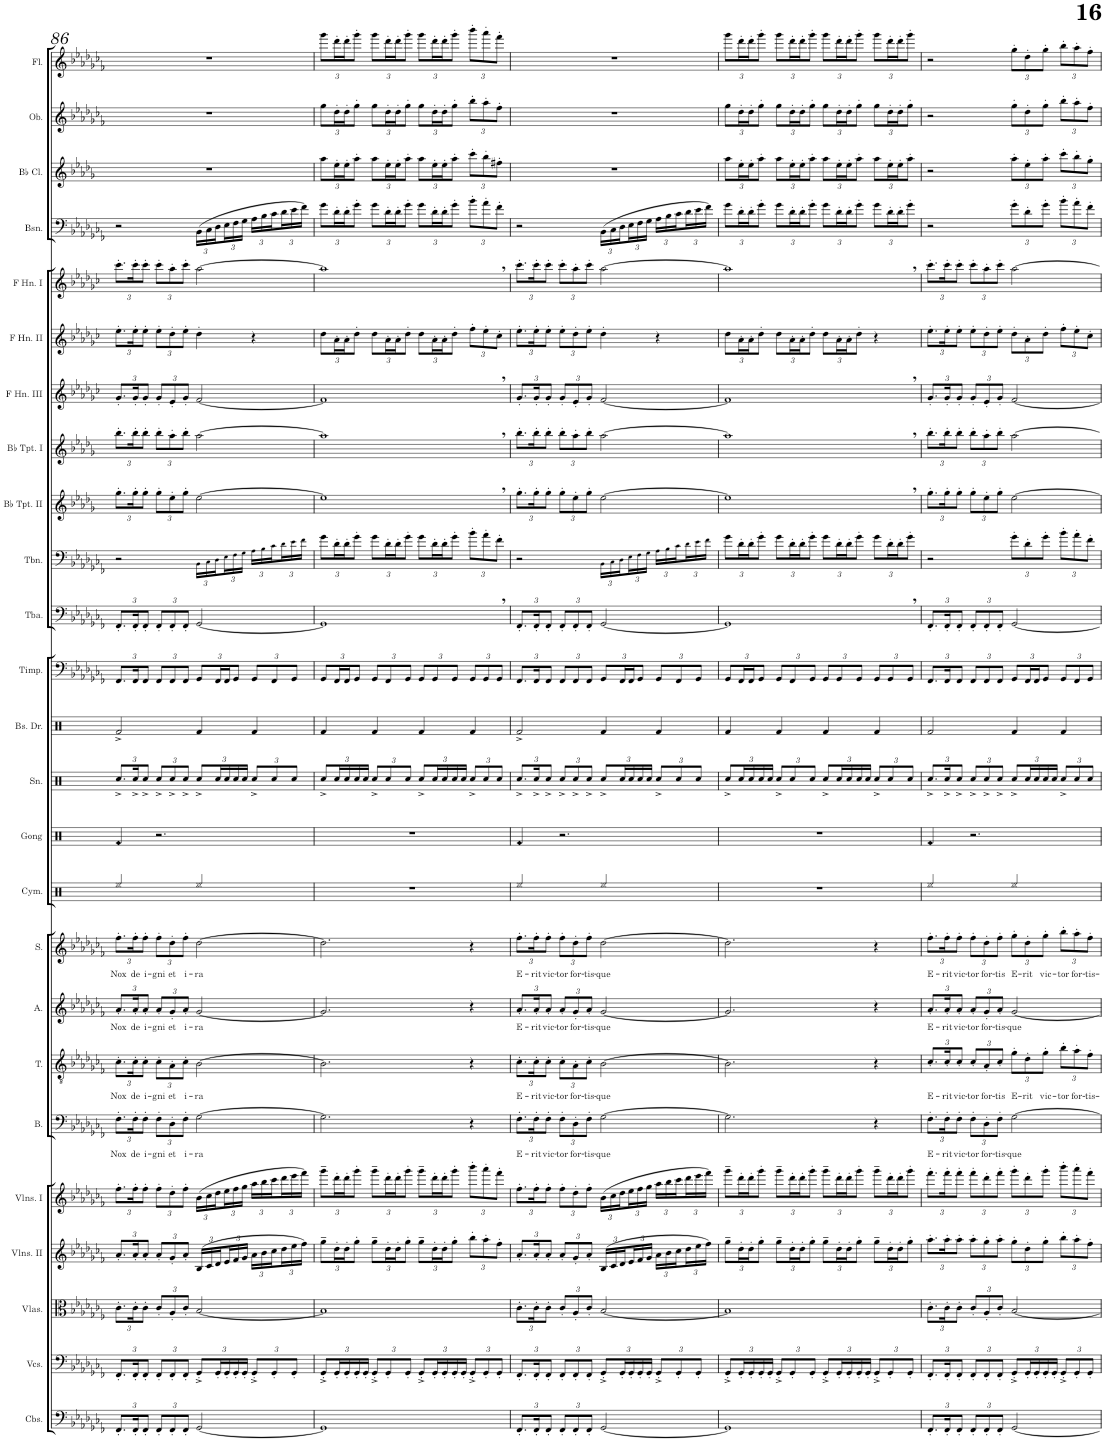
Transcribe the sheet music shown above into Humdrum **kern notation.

**kern	**kern	**kern	**kern	**kern	**kern	**text	**kern	**text	**kern	**text	**kern	**text	**kern	**kern	**kern	**kern	**kern	**kern	**kern	**kern	**kern	**kern	**kern	**kern	**kern	**kern	**kern	**kern
*part25	*part24	*part23	*part22	*part21	*part20	*part20	*part19	*part19	*part18	*part18	*part17	*part17	*part16	*part15	*part14	*part13	*part12	*part11	*part10	*part9	*part8	*part7	*part6	*part5	*part4	*part3	*part2	*part1
*staff25	*staff24	*staff23	*staff22	*staff21	*staff20	*staff20	*staff19	*staff19	*staff18	*staff18	*staff17	*staff17	*staff16	*staff15	*staff14	*staff13	*staff12	*staff11	*staff10	*staff9	*staff8	*staff7	*staff6	*staff5	*staff4	*staff3	*staff2	*staff1
*I"Contrabasses	*I"Violoncellos	*I"Violas	*I"Violins II	*I"Violins I	*I"Bass	*	*I"Tenor	*	*I"Alto	*	*I"Soprano	*	*I"Cymbals	*I"Gong	*I"Snare Drum	*I"Bass Drum	*I"Timpani	*I"Tuba	*I"Trombone	*I"Bb Trumpet II	*I"Bb Trumpet I	*I"F Horn III	*I"F Horn II	*I"F Horn I	*I"Bassoon	*I"Bb Clarinet	*I"Oboe	*I"Flute
*I'Cbs.	*I'Vcs.	*I'Vlas.	*I'Vlns. II	*I'Vlns. I	*I'B.	*	*I'T.	*	*I'A.	*	*I'S.	*	*I'Cym.	*I'Gong	*I'Sn.	*I'Bs. Dr.	*I'Timp.	*I'Tba.	*I'Tbn.	*I'Bb Tpt. II	*I'Bb Tpt. I	*I'F Hn. III	*I'F Hn. II	*I'F Hn. I	*I'Bsn.	*I'Bb Cl.	*I'Ob.	*I'Fl.
!!LO:PB:g=z
*clefF4	*clefF4	*clefC3	*clefG2	*clefG2	*clefF4	*	*clefGv2	*	*clefG2	*	*clefG2	*	*clefX	*clefX	*clefX	*clefX	*clefF4	*clefF4	*clefF4	*clefG2	*clefG2	*clefG2	*clefG2	*clefG2	*clefF4	*clefG2	*clefG2	*clefG2
*Trd7c12	*	*	*	*	*	*	*	*	*	*	*	*	*	*	*	*	*	*Trd7c12	*	*Trd1c2	*Trd1c2	*Trd4c7	*Trd4c7	*Trd4c7	*	*Trd1c2	*	*
*k[b-e-a-d-g-c-f-]	*k[b-e-a-d-g-c-f-]	*k[b-e-a-d-g-c-f-]	*k[b-e-a-d-g-c-f-]	*k[b-e-a-d-g-c-f-]	*k[b-e-a-d-g-c-f-]	*	*k[b-e-a-d-g-c-f-]	*	*k[b-e-a-d-g-c-f-]	*	*k[b-e-a-d-g-c-f-]	*	*k[]	*k[]	*k[]	*k[]	*k[b-e-a-d-g-c-f-]	*k[b-e-a-d-g-c-f-]	*k[b-e-a-d-g-c-f-]	*k[b-e-a-d-g-]	*k[b-e-a-d-g-]	*k[b-e-a-d-g-c-]	*k[b-e-a-d-g-c-]	*k[b-e-a-d-g-c-]	*k[b-e-a-d-g-c-f-]	*k[b-e-a-d-g-]	*k[b-e-a-d-g-c-f-]	*k[b-e-a-d-g-c-f-]
*M4/4	*M4/4	*M4/4	*M4/4	*M4/4	*M4/4	*	*M4/4	*	*M4/4	*	*M4/4	*	*M4/4	*M4/4	*M4/4	*M4/4	*M4/4	*M4/4	*M4/4	*M4/4	*M4/4	*M4/4	*M4/4	*M4/4	*M4/4	*M4/4	*M4/4	*M4/4
*Xbrackettup	*Xbrackettup	*Xbrackettup	*Xbrackettup	*Xbrackettup	*Xbrackettup	*	*	*	*	*	*	*	*	*	*	*	*	*	*	*	*	*	*	*	*	*	*	*
=86	=86	=86	=86	=86	=86	=86	=86	=86	=86	=86	=86	=86	=86	=86	=86	=86	=86	=86	=86	=86	=86	=86	=86	=86	=86	=86	=86	=86
!	!	!	!	!	!	!LO:LY:b	!	!	!	!	!	!	!	!	!	!	!	!	!	!	!	!	!	!	!	!	!	!
*	*	*	*	*	*	*	*Xbrackettup	*	*	*	*	*	*	*	*	*	*	*	*	*	*	*	*	*	*	*	*	*
!	!	!	!	!	!	!	!	!LO:LY:b	!	!	!	!	!	!	!	!	!	!	!	!	!	!	!	!	!	!	!	!
*	*	*	*	*	*	*	*	*	*Xbrackettup	*	*	*	*	*	*	*	*	*	*	*	*	*	*	*	*	*	*	*
!	!	!	!	!	!	!	!	!	!	!LO:LY:b	!	!	!	!	!	!	!	!	!	!	!	!	!	!	!	!	!	!
*	*	*	*	*	*	*	*	*	*	*	*Xbrackettup	*	*	*	*	*	*	*	*	*	*	*	*	*	*	*	*	*
!	!	!	!	!	!	!	!	!	!	!	!	!LO:LY:b	!	!LO:N:head=diamond	!	!	!	!	!	!	!	!	!	!	!	!	!	!
*	*	*	*	*	*	*	*	*	*	*	*	*	*	*	*Xbrackettup	*	*Xbrackettup	*Xbrackettup	*	*Xbrackettup	*Xbrackettup	*Xbrackettup	*Xbrackettup	*Xbrackettup	*	*	*	*
12.FF-'/L	12.FF-'/L	12.c-'\L	12.a-'/L	12.ff-'\L	12.F-'\L	Nox	12.c-'\L	Nox	12.a-'/L	Nox	12.ff-'\L	Nox	2Ree/	4Rf/	12.Rcc^/L	2Rf^/	12.FF-/L	12.FF-'/L	2r	12.gg-'\L	12.bb-'\L	12.g-'/L	12.ee-'\L	12.ccc-'\L	2r	1r	1r	1r
!	!	!	!	!	!	!LO:LY:b	!	!LO:LY:b	!	!LO:LY:b	!	!LO:LY:b	!	!	!	!	!	!	!	!	!	!	!	!	!	!	!	!
24FF-'/K	24FF-'/K	24c-'\K	24a-'/K	24ff-'\K	24F-'\K	de	24c-'\K	de	24a-'/K	de	24ff-'\K	de	.	.	24Rcc^/K	.	24FF-/K	24FF-'/K	.	24gg-'\K	24bb-'\K	24g-'/K	24ee-'\K	24ccc-'\K	.	.	.	.
!	!	!	!	!	!	!LO:LY:b	!	!LO:LY:b	!	!LO:LY:b	!	!LO:LY:b	!	!	!	!	!	!	!	!	!	!	!	!	!	!	!	!
12FF-'/J	12FF-'/J	12c-'\J	12a-'/J	12ff-'\J	12F-'\J	i-	12c-'\J	i-	12a-'/J	i-	12ff-'\J	i-	.	.	12Rcc^/J	.	12FF-/J	12FF-'/J	.	12gg-'\J	12bb-'\J	12g-'/J	12ee-'\J	12ccc-'\J	.	.	.	.
!	!	!	!	!	!	!LO:LY:b	!	!LO:LY:b	!	!LO:LY:b	!	!LO:LY:b	!	!	!	!	!	!	!	!	!	!	!	!	!	!	!	!
12FF-'/L	12FF-'/L	12c-'/L	12a-'/L	12ff-'\L	12F-'\L	-gni	12c-'\L	-gni	12a-'/L	-gni	12ff-'\L	-gni	.	2.r	12Rcc^/L	.	12FF-/L	12FF-'/L	.	12gg-'\L	12bb-'\L	12g-'/L	12ee-'\L	12ccc-'\L	.	.	.	.
!	!	!	!	!	!	!LO:LY:b	!	!LO:LY:b	!	!LO:LY:b	!	!LO:LY:b	!	!	!	!	!	!	!	!	!	!	!	!	!	!	!	!
12FF-'/	12FF-'/	12A-'/	12g-'/	12dd-'\	12D-'\	et	12A-'\	et	12g-'/	et	12dd-'\	et	.	.	12Rcc^/	.	12FF-/	12FF-'/	.	12ee-'\	12aa-'\	12e-'/	12dd-'\	12aa-'\	.	.	.	.
!	!	!	!	!	!	!LO:LY:b	!	!LO:LY:b	!	!LO:LY:b	!	!LO:LY:b	!	!	!	!	!	!	!	!	!	!	!	!	!	!	!	!
12FF-'/J	12FF-'/J	12c-'/J	12a-'/J	12ff-'\J	12F-'\J	i-	12c-'\J	i-	12a-'/J	i-	12ff-'\J	i-	.	.	12Rcc^/J	.	12FF-/J	12FF-'/J	.	12gg-'\J	12bb-'\J	12g-'/J	12ee-'\J	12ccc-'\J	.	.	.	.
!	!	!	!	!	!	!LO:LY:b	!	!LO:LY:b	!	!LO:LY:b	!	!LO:LY:b	!	!	!	!	!	!	!	!	!	!	!	!	!	!	!	!
*	*	*	*	*	*	*	*	*	*	*	*	*	*	*	*	*	*	*	*Xbrackettup	*	*	*	*	*	*Xbrackettup	*	*	*
[2GG-/	12GG-'^/L	[2B-/	(24B-/LL	(24b-\LL	[2G-\	-ra	[2B-\	-ra	[2g-/	-ra	[2dd-\	-ra	2Ree/	.	12Rcc^/L	4Rf/	12GG-/L	[2GG-/	24BB-!\LL	[2ee-\	[2aa-\	[2f/	4dd-'\	[2aa-\	(24BB-\LL	.	.	.
.	.	.	24c-/	24cc-\	.	.	.	.	.	.	.	.	.	.	.	.	.	.	24C-!\	.	.	.	.	.	24C-\	.	.	.
.	24GG-'/L	.	24d-/	24dd-\	.	.	.	.	.	.	.	.	.	.	24Rcc/L	.	24FF-/L	.	24D-!\	.	.	.	.	.	24D-\	.	.	.
.	24GG-'/	.	24e-/	24ee-\	.	.	.	.	.	.	.	.	.	.	24Rcc/	.	24FF-/J	.	24E-!\	.	.	.	.	.	24E-\	.	.	.
.	24GG-'/	.	24f-/	24ff-\	.	.	.	.	.	.	.	.	.	.	24Rcc/	.	12GG-/J	.	24F-!\	.	.	.	.	.	24F-\	.	.	.
.	24GG-'/JJ	.	24g-/JJ	24gg-\JJ	.	.	.	.	.	.	.	.	.	.	24Rcc/JJ	.	.	.	24G-!\JJ	.	.	.	.	.	24G-\JJ	.	.	.
.	12GG-'^/L	.	24a-\LL	24aa-\LL	.	.	.	.	.	.	.	.	.	.	12Rcc^/L	4Rf/	12GG-/L	.	24A-!\LL	.	.	.	4r	.	24A-\LL	.	.	.
.	.	.	24b-\	24bb-\	.	.	.	.	.	.	.	.	.	.	.	.	.	.	24B-!\	.	.	.	.	.	24B-\	.	.	.
.	12GG-'/	.	24cc-\	24ccc-\	.	.	.	.	.	.	.	.	.	.	12Rcc/	.	12FF-/	.	24c-!\	.	.	.	.	.	24c-\	.	.	.
.	.	.	24dd-\	24ddd-\	.	.	.	.	.	.	.	.	.	.	.	.	.	.	24d-!\	.	.	.	.	.	24d-\	.	.	.
.	12GG-'/J	.	24ee-\	24eee-\	.	.	.	.	.	.	.	.	.	.	12Rcc/J	.	12GG-/J	.	24e-!\	.	.	.	.	.	24e-\	.	.	.
.	.	.	24ff-\JJ)	24fff-\JJ)	.	.	.	.	.	.	.	.	.	.	.	.	.	.	24f-!\JJ	.	.	.	.	.	24f-\JJ)	.	.	.
=87	=87	=87	=87	=87	=87	=87	=87	=87	=87	=87	=87	=87	=87	=87	=87	=87	=87	=87	=87	=87	=87	=87	=87	=87	=87	=87	=87	=87
*	*	*	*	*	*	*	*	*	*	*	*	*	*	*	*	*	*	*	*	*	*	*	*	*	*	*Xbrackettup	*Xbrackettup	*Xbrackettup
1GG-]	12GG-'^/L	1B-]	12gg-~\L	12ggg-~\L	2.G-\]	.	2.B-\]	.	2.g-/]	.	2.dd-\]	.	1r	1r	12Rcc^/L	4Rf/	12GG-/L	1GG-,]	12g-\L	1ee-,]	1aa-,]	1f,]	12dd-\L	1aa-,]	12g-\L	12aa-\L	12gg-\L	12ggg-\L
.	24GG-'/L	.	24dd-'\L	24ddd-'\L	.	.	.	.	.	.	.	.	.	.	24Rcc/L	.	24FF-/L	.	24d-'\L	.	.	.	24a-'\L	.	24d-'\L	24ee-'\L	24dd-'\L	24ddd-'\L
.	24GG-'/	.	24dd-'\J	24ddd-'\J	.	.	.	.	.	.	.	.	.	.	24Rcc/	.	24FF-/J	.	24d-'\J	.	.	.	24a-'\J	.	24d-'\J	24ee-'\J	24dd-'\J	24ddd-'\J
.	24GG-'/	.	12gg-'\J	12ggg-'\J	.	.	.	.	.	.	.	.	.	.	24Rcc/	.	12GG-/J	.	12g-'\J	.	.	.	12dd-'\J	.	12g-'\J	12aa-'\J	12gg-'\J	12ggg-'\J
.	24GG-'/JJ	.	.	.	.	.	.	.	.	.	.	.	.	.	24Rcc/JJ	.	.	.	.	.	.	.	.	.	.	.	.	.
.	12GG-'^/L	.	12gg-~\L	12ggg-~\L	.	.	.	.	.	.	.	.	.	.	12Rcc^/L	4Rf/	12GG-/L	.	12g-\L	.	.	.	12dd-\L	.	12g-\L	12aa-\L	12gg-\L	12ggg-\L
.	12GG-'/	.	24dd-'\L	24ddd-'\L	.	.	.	.	.	.	.	.	.	.	12Rcc/	.	12FF-/	.	24d-'\L	.	.	.	24a-'\L	.	24d-'\L	24ee-'\L	24dd-'\L	24ddd-'\L
.	.	.	24dd-'\J	24ddd-'\J	.	.	.	.	.	.	.	.	.	.	.	.	.	.	24d-'\J	.	.	.	24a-'\J	.	24d-'\J	24ee-'\J	24dd-'\J	24ddd-'\J
.	12GG-'/J	.	12gg-'\J	12ggg-'\J	.	.	.	.	.	.	.	.	.	.	12Rcc/J	.	12GG-/J	.	12g-'\J	.	.	.	12dd-'\J	.	12g-'\J	12aa-'\J	12gg-'\J	12ggg-'\J
.	12GG-'^/L	.	12gg-~\L	12ggg-~\L	.	.	.	.	.	.	.	.	.	.	12Rcc^/L	4Rf/	12GG-/L	.	12g-\L	.	.	.	12dd-\L	.	12g-\L	12aa-\L	12gg-\L	12ggg-\L
.	24GG-'/L	.	24dd-'\L	24ddd-'\L	.	.	.	.	.	.	.	.	.	.	24Rcc/L	.	12GG-/	.	24d-'\L	.	.	.	24a-'\L	.	24d-'\L	24ee-'\L	24dd-'\L	24ddd-'\L
.	24GG-'/	.	24dd-'\J	24ddd-'\J	.	.	.	.	.	.	.	.	.	.	24Rcc/	.	.	.	24d-'\J	.	.	.	24a-'\J	.	24d-'\J	24ee-'\J	24dd-'\J	24ddd-'\J
.	24GG-'/	.	12gg-'\J	12ggg-'\J	.	.	.	.	.	.	.	.	.	.	24Rcc/	.	12GG-/J	.	12g-'\J	.	.	.	12dd-'\J	.	12g-'\J	12aa-'\J	12gg-'\J	12ggg-'\J
.	24GG-'/JJ	.	.	.	.	.	.	.	.	.	.	.	.	.	24Rcc/JJ	.	.	.	.	.	.	.	.	.	.	.	.	.
.	12GG-'^/L	.	12bb-'\L	12bbb-'\L	4r	.	4r	.	4r	.	4r	.	.	.	12Rcc^/L	4Rf/	12GG-/L	.	12b-'\L	.	.	.	12ff'\L	.	12b-'\L	12ccc'\L	12bb-'\L	12bbb-'\L
.	12GG-'/	.	12aa-'\	12aaa-'\	.	.	.	.	.	.	.	.	.	.	12Rcc/	.	12GG-/	.	12a-'\	.	.	.	12ee-'\	.	12a-'\	12bb-'\	12aa-'\	12aaa-'\
.	12GG-'/J	.	12ff-'\J	12fff-'\J	.	.	.	.	.	.	.	.	.	.	12Rcc/J	.	12GG-/J	.	12f-'\J	.	.	.	12cc-'\J	.	12f-'\J	12ff#X'\J	12ff-'\J	12fff-'\J
=88	=88	=88	=88	=88	=88	=88	=88	=88	=88	=88	=88	=88	=88	=88	=88	=88	=88	=88	=88	=88	=88	=88	=88	=88	=88	=88	=88	=88
!	!	!	!	!	!	!LO:LY:b	!	!LO:LY:b	!	!LO:LY:b	!	!LO:LY:b	!	!LO:N:head=diamond	!	!	!	!	!	!	!	!	!	!	!	!	!	!
12.FF-'/L	12.FF-'/L	12.c-'\L	12.a-'/L	12.ff-'\L	12.F-'\L	E-	12.c-'\L	E-	12.a-'/L	E-	12.ff-'\L	E-	2Ree/	4Rf/	12.Rcc^/L	2Rf^/	12.FF-/L	12.FF-'/L	2r	12.gg-'\L	12.bb-'\L	12.g-'/L	12.ee-'\L	12.ccc-'\L	2r	1r	1r	1r
!	!	!	!	!	!	!LO:LY:b	!	!LO:LY:b	!	!LO:LY:b	!	!LO:LY:b	!	!	!	!	!	!	!	!	!	!	!	!	!	!	!	!
24FF-'/K	24FF-'/K	24c-'\K	24a-'/K	24ff-'\K	24F-'\K	-rit	24c-'\K	-rit	24a-'/K	-rit	24ff-'\K	-rit	.	.	24Rcc^/K	.	24FF-/K	24FF-'/K	.	24gg-'\K	24bb-'\K	24g-'/K	24ee-'\K	24ccc-'\K	.	.	.	.
!	!	!	!	!	!	!LO:LY:b	!	!LO:LY:b	!	!LO:LY:b	!	!LO:LY:b	!	!	!	!	!	!	!	!	!	!	!	!	!	!	!	!
12FF-'/J	12FF-'/J	12c-'\J	12a-'/J	12ff-'\J	12F-'\J	vic-	12c-'\J	vic-	12a-'/J	vic-	12ff-'\J	vic-	.	.	12Rcc^/J	.	12FF-/J	12FF-'/J	.	12gg-'\J	12bb-'\J	12g-'/J	12ee-'\J	12ccc-'\J	.	.	.	.
!	!	!	!	!	!	!LO:LY:b	!	!LO:LY:b	!	!LO:LY:b	!	!LO:LY:b	!	!	!	!	!	!	!	!	!	!	!	!	!	!	!	!
12FF-'/L	12FF-'/L	12c-'/L	12a-'/L	12ff-'\L	12F-'\L	-tor	12c-'\L	-tor	12a-'/L	-tor	12ff-'\L	-tor	.	2.r	12Rcc^/L	.	12FF-/L	12FF-'/L	.	12gg-'\L	12bb-'\L	12g-'/L	12ee-'\L	12ccc-'\L	.	.	.	.
!	!	!	!	!	!	!LO:LY:b	!	!LO:LY:b	!	!LO:LY:b	!	!LO:LY:b	!	!	!	!	!	!	!	!	!	!	!	!	!	!	!	!
12FF-'/	12FF-'/	12A-'/	12g-'/	12dd-'\	12D-'\	for-	12A-'\	for-	12g-'/	for-	12dd-'\	for-	.	.	12Rcc^/	.	12FF-/	12FF-'/	.	12ee-'\	12aa-'\	12e-'/	12dd-'\	12aa-'\	.	.	.	.
!	!	!	!	!	!	!LO:LY:b	!	!LO:LY:b	!	!LO:LY:b	!	!LO:LY:b	!	!	!	!	!	!	!	!	!	!	!	!	!	!	!	!
12FF-'/J	12FF-'/J	12c-'/J	12a-'/J	12ff-'\J	12F-'\J	-tis-	12c-'\J	-tis-	12a-'/J	-tis-	12ff-'\J	-tis-	.	.	12Rcc^/J	.	12FF-/J	12FF-'/J	.	12gg-'\J	12bb-'\J	12g-'/J	12ee-'\J	12ccc-'\J	.	.	.	.
!	!	!	!	!	!	!LO:LY:b	!	!LO:LY:b	!	!LO:LY:b	!	!LO:LY:b	!	!	!	!	!	!	!	!	!	!	!	!	!	!	!	!
[2GG-/	12GG-'^/L	[2B-/	(24B-/LL	(24b-\LL	[2G-\	-que	[2B-\	-que	[2g-/	-que	[2dd-\	-que	2Ree/	.	12Rcc^/L	4Rf/	12GG-/L	[2GG-/	24BB-!\LL	[2ee-\	[2aa-\	[2f/	4dd-'\	[2aa-\	(24BB-\LL	.	.	.
.	.	.	24c-/	24cc-\	.	.	.	.	.	.	.	.	.	.	.	.	.	.	24C-!\	.	.	.	.	.	24C-\	.	.	.
.	24GG-'/L	.	24d-/	24dd-\	.	.	.	.	.	.	.	.	.	.	24Rcc/L	.	24FF-/L	.	24D-!\	.	.	.	.	.	24D-\	.	.	.
.	24GG-'/	.	24e-/	24ee-\	.	.	.	.	.	.	.	.	.	.	24Rcc/	.	24FF-/J	.	24E-!\	.	.	.	.	.	24E-\	.	.	.
.	24GG-'/	.	24f-/	24ff-\	.	.	.	.	.	.	.	.	.	.	24Rcc/	.	12GG-/J	.	24F-!\	.	.	.	.	.	24F-\	.	.	.
.	24GG-'/JJ	.	24g-/JJ	24gg-\JJ	.	.	.	.	.	.	.	.	.	.	24Rcc/JJ	.	.	.	24G-!\JJ	.	.	.	.	.	24G-\JJ	.	.	.
.	12GG-'^/L	.	24a-\LL	24aa-\LL	.	.	.	.	.	.	.	.	.	.	12Rcc^/L	4Rf/	12GG-/L	.	24A-!\LL	.	.	.	4r	.	24A-\LL	.	.	.
.	.	.	24b-\	24bb-\	.	.	.	.	.	.	.	.	.	.	.	.	.	.	24B-!\	.	.	.	.	.	24B-\	.	.	.
.	12GG-'/	.	24cc-\	24ccc-\	.	.	.	.	.	.	.	.	.	.	12Rcc/	.	12FF-/	.	24c-!\	.	.	.	.	.	24c-\	.	.	.
.	.	.	24dd-\	24ddd-\	.	.	.	.	.	.	.	.	.	.	.	.	.	.	24d-!\	.	.	.	.	.	24d-\	.	.	.
.	12GG-'/J	.	24ee-\	24eee-\	.	.	.	.	.	.	.	.	.	.	12Rcc/J	.	12GG-/J	.	24e-!\	.	.	.	.	.	24e-\	.	.	.
.	.	.	24ff-\JJ)	24fff-\JJ)	.	.	.	.	.	.	.	.	.	.	.	.	.	.	24f-!\JJ	.	.	.	.	.	24f-\JJ)	.	.	.
=89	=89	=89	=89	=89	=89	=89	=89	=89	=89	=89	=89	=89	=89	=89	=89	=89	=89	=89	=89	=89	=89	=89	=89	=89	=89	=89	=89	=89
1GG-]	12GG-'^/L	1B-]	12gg-~\L	12ggg-~\L	2.G-\]	.	2.B-\]	.	2.g-/]	.	2.dd-\]	.	1r	1r	12Rcc^/L	4Rf/	12GG-/L	1GG-,]	12g-\L	1ee-,]	1aa-,]	1f,]	12dd-\L	1aa-,]	12g-\L	12aa-\L	12gg-\L	12ggg-\L
.	24GG-'/L	.	24dd-'\L	24ddd-'\L	.	.	.	.	.	.	.	.	.	.	24Rcc/L	.	24FF-/L	.	24d-'\L	.	.	.	24a-'\L	.	24d-'\L	24ee-'\L	24dd-'\L	24ddd-'\L
.	24GG-'/	.	24dd-'\J	24ddd-'\J	.	.	.	.	.	.	.	.	.	.	24Rcc/	.	24FF-/J	.	24d-'\J	.	.	.	24a-'\J	.	24d-'\J	24ee-'\J	24dd-'\J	24ddd-'\J
.	24GG-'/	.	12gg-'\J	12ggg-'\J	.	.	.	.	.	.	.	.	.	.	24Rcc/	.	12GG-/J	.	12g-'\J	.	.	.	12dd-'\J	.	12g-'\J	12aa-'\J	12gg-'\J	12ggg-'\J
.	24GG-'/JJ	.	.	.	.	.	.	.	.	.	.	.	.	.	24Rcc/JJ	.	.	.	.	.	.	.	.	.	.	.	.	.
.	12GG-'^/L	.	12gg-~\L	12ggg-~\L	.	.	.	.	.	.	.	.	.	.	12Rcc^/L	4Rf/	12GG-/L	.	12g-\L	.	.	.	12dd-\L	.	12g-\L	12aa-\L	12gg-\L	12ggg-\L
.	12GG-'/	.	24dd-'\L	24ddd-'\L	.	.	.	.	.	.	.	.	.	.	12Rcc/	.	12FF-/	.	24d-'\L	.	.	.	24a-'\L	.	24d-'\L	24ee-'\L	24dd-'\L	24ddd-'\L
.	.	.	24dd-'\J	24ddd-'\J	.	.	.	.	.	.	.	.	.	.	.	.	.	.	24d-'\J	.	.	.	24a-'\J	.	24d-'\J	24ee-'\J	24dd-'\J	24ddd-'\J
.	12GG-'/J	.	12gg-'\J	12ggg-'\J	.	.	.	.	.	.	.	.	.	.	12Rcc/J	.	12GG-/J	.	12g-'\J	.	.	.	12dd-'\J	.	12g-'\J	12aa-'\J	12gg-'\J	12ggg-'\J
.	12GG-'^/L	.	12gg-~\L	12ggg-~\L	.	.	.	.	.	.	.	.	.	.	12Rcc^/L	4Rf/	12GG-/L	.	12g-\L	.	.	.	12dd-\L	.	12g-\L	12aa-\L	12gg-\L	12ggg-\L
.	24GG-'/L	.	24dd-'\L	24ddd-'\L	.	.	.	.	.	.	.	.	.	.	24Rcc/L	.	12GG-/	.	24d-'\L	.	.	.	24a-'\L	.	24d-'\L	24ee-'\L	24dd-'\L	24ddd-'\L
.	24GG-'/	.	24dd-'\J	24ddd-'\J	.	.	.	.	.	.	.	.	.	.	24Rcc/	.	.	.	24d-'\J	.	.	.	24a-'\J	.	24d-'\J	24ee-'\J	24dd-'\J	24ddd-'\J
.	24GG-'/	.	12gg-'\J	12ggg-'\J	.	.	.	.	.	.	.	.	.	.	24Rcc/	.	12GG-/J	.	12g-'\J	.	.	.	12dd-'\J	.	12g-'\J	12aa-'\J	12gg-'\J	12ggg-'\J
.	24GG-'/JJ	.	.	.	.	.	.	.	.	.	.	.	.	.	24Rcc/JJ	.	.	.	.	.	.	.	.	.	.	.	.	.
.	12GG-'^/L	.	12gg-~\L	12ggg-~\L	4r	.	4r	.	4r	.	4r	.	.	.	12Rcc^/L	4Rf/	12GG-/L	.	12g-\L	.	.	.	4r	.	12g-\L	12aa-\L	12gg-\L	12ggg-\L
.	12GG-'/	.	24dd-'\L	24ddd-'\L	.	.	.	.	.	.	.	.	.	.	12Rcc/	.	12GG-/	.	24d-'\L	.	.	.	.	.	24d-'\L	24ee-'\L	24dd-'\L	24ddd-'\L
.	.	.	24dd-'\J	24ddd-'\J	.	.	.	.	.	.	.	.	.	.	.	.	.	.	24d-'\J	.	.	.	.	.	24d-'\J	24ee-'\J	24dd-'\J	24ddd-'\J
.	12GG-'/J	.	12gg-'\J	12ggg-'\J	.	.	.	.	.	.	.	.	.	.	12Rcc/J	.	12GG-/J	.	12g-'\J	.	.	.	.	.	12g-'\J	12aa-'\J	12gg-'\J	12ggg-'\J
=90	=90	=90	=90	=90	=90	=90	=90	=90	=90	=90	=90	=90	=90	=90	=90	=90	=90	=90	=90	=90	=90	=90	=90	=90	=90	=90	=90	=90
!	!	!	!	!	!	!LO:LY:b	!	!LO:LY:b	!	!LO:LY:b	!	!LO:LY:b	!	!LO:N:head=diamond	!	!	!	!	!	!	!	!	!	!	!	!	!	!
12.FF-'/L	12.FF-'/L	12.c-'\L	12.aa-'\L	12.fff-'\L	12.F-'\L	E-	12.c-'/L	E-	12.a-'/L	E-	12.ff-'\L	E-	2Ree/	4Rf/	12.Rcc^/L	2Rf/	12.FF-/L	12.FF-'/L	2r	12.gg-'\L	12.bb-'\L	12.g-'/L	12.ee-'\L	12.ccc-'\L	2r	2r	2r	2r
!	!	!	!	!	!	!LO:LY:b	!	!LO:LY:b	!	!LO:LY:b	!	!LO:LY:b	!	!	!	!	!	!	!	!	!	!	!	!	!	!	!	!
24FF-'/K	24FF-'/K	24c-'\K	24aa-'\K	24fff-'\K	24F-'\K	-rit	24c-'/K	-rit	24a-'/K	-rit	24ff-'\K	-rit	.	.	24Rcc^/K	.	24FF-/K	24FF-'/K	.	24gg-'\K	24bb-'\K	24g-'/K	24ee-'\K	24ccc-'\K	.	.	.	.
!	!	!	!	!	!	!LO:LY:b	!	!LO:LY:b	!	!LO:LY:b	!	!LO:LY:b	!	!	!	!	!	!	!	!	!	!	!	!	!	!	!	!
12FF-'/J	12FF-'/J	12c-'\J	12aa-'\J	12fff-'\J	12F-'\J	vic-	12c-'/J	vic-	12a-'/J	vic-	12ff-'\J	vic-	.	.	12Rcc^/J	.	12FF-/J	12FF-'/J	.	12gg-'\J	12bb-'\J	12g-'/J	12ee-'\J	12ccc-'\J	.	.	.	.
!	!	!	!	!	!	!LO:LY:b	!	!LO:LY:b	!	!LO:LY:b	!	!LO:LY:b	!	!	!	!	!	!	!	!	!	!	!	!	!	!	!	!
12FF-'/L	12FF-'/L	12c-'/L	12aa-'\L	12fff-'\L	12F-'\L	-tor	12c-'/L	-tor	12a-'/L	-tor	12ff-'\L	-tor	.	2.r	12Rcc^/L	.	12FF-/L	12FF-'/L	.	12gg-'\L	12bb-'\L	12g-'/L	12ee-'\L	12ccc-'\L	.	.	.	.
!	!	!	!	!	!	!LO:LY:b	!	!LO:LY:b	!	!LO:LY:b	!	!LO:LY:b	!	!	!	!	!	!	!	!	!	!	!	!	!	!	!	!
12FF-'/	12FF-'/	12A-'/	12gg-'\	12ddd-'\	12D-'\	for-	12A-'/	for-	12g-'/	for-	12dd-'\	for-	.	.	12Rcc^/	.	12FF-/	12FF-'/	.	12ee-'\	12aa-'\	12e-'/	12dd-'\	12aa-'\	.	.	.	.
!	!	!	!	!	!	!LO:LY:b	!	!LO:LY:b	!	!LO:LY:b	!	!LO:LY:b	!	!	!	!	!	!	!	!	!	!	!	!	!	!	!	!
12FF-'/J	12FF-'/J	12c-'/J	12aa-'\J	12fff-'\J	12F-'\J	-tis-	12c-'/J	-tis	12a-'/J	-tis-	12ff-'\J	-tis	.	.	12Rcc^/J	.	12FF-/J	12FF-'/J	.	12gg-'\J	12bb-'\J	12g-'/J	12ee-'\J	12ccc-'\J	.	.	.	.
!	!	!	!	!	!	!LO:LY:b	!	!LO:LY:b	!	!LO:LY:b	!	!LO:LY:b	!	!	!	!	!	!	!	!	!	!	!	!	!	!	!	!
[2GG-/	12GG-'^/L	[2B-/	12gg-'\L	12ggg-'\L	[2G-\	-que	12g-'\L	E-	[2g-/	-que	12gg-'\L	E-	2Ree/	.	12Rcc^/L	4Rf/	12GG-/L	[2GG-/	12g-'\L	[2ee-\	[2aa-\	[2f/	12dd-'\L	[2aa-\	12g-'\L	12aa-'\L	12gg-'\L	12gg-'\L
!	!	!	!	!	!	!	!	!LO:LY:b	!	!	!	!LO:LY:b	!	!	!	!	!	!	!	!	!	!	!	!	!	!	!	!
.	24GG-'/L	.	12dd-'\	12ddd-'\	.	.	12d-'\	-rit	.	.	12dd-'\	-rit	.	.	24Rcc/L	.	24FF-/L	.	12d-'\	.	.	.	12a-'\	.	12d-'\	12ee-'\	12dd-'\	12dd-'\
.	24GG-'/	.	.	.	.	.	.	.	.	.	.	.	.	.	24Rcc/	.	24FF-/J	.	.	.	.	.	.	.	.	.	.	.
!	!	!	!	!	!	!	!	!LO:LY:b	!	!	!	!LO:LY:b	!	!	!	!	!	!	!	!	!	!	!	!	!	!	!	!
.	24GG-'/	.	12gg-'\J	12ggg-'\J	.	.	12g-'\J	vic-	.	.	12gg-'\J	vic-	.	.	24Rcc/	.	12GG-/J	.	12g-'\J	.	.	.	12dd-'\J	.	12g-'\J	12aa-'\J	12gg-'\J	12gg-'\J
.	24GG-'/JJ	.	.	.	.	.	.	.	.	.	.	.	.	.	24Rcc/JJ	.	.	.	.	.	.	.	.	.	.	.	.	.
!	!	!	!	!	!	!	!	!LO:LY:b	!	!	!	!LO:LY:b	!	!	!	!	!	!	!	!	!	!	!	!	!	!	!	!
.	12GG-'^/L	.	12bb-'\L	12bbb-'\L	.	.	12b-'\L	-tor	.	.	12bb-'\L	-tor	.	.	12Rcc^/L	4Rf/	12GG-/L	.	12b-'\L	.	.	.	12ff'\L	.	12b-'\L	12ccc'\L	12bb-'\L	12bb-'\L
!	!	!	!	!	!	!	!	!LO:LY:b	!	!	!	!LO:LY:b	!	!	!	!	!	!	!	!	!	!	!	!	!	!	!	!
.	12GG-'/	.	12aa-'\	12aaa-'\	.	.	12a-'\	for-	.	.	12aa-'\	for-	.	.	12Rcc/	.	12FF-/	.	12a-'\	.	.	.	12ee-'\	.	12a-'\	12bb-'\	12aa-'\	12aa-'\
!	!	!	!	!	!	!	!	!LO:LY:b	!	!	!	!LO:LY:b	!	!	!	!	!	!	!	!	!	!	!	!	!	!	!	!
.	12GG-'/J	.	12ff-'\J	12fff-'\J	.	.	12f-'\J	-tis-	.	.	12ff-'\J	-tis-	.	.	12Rcc/J	.	12GG-/J	.	12f-'\J	.	.	.	12cc-'\J	.	12f-'\J	12gg-'\J	12ff-'\J	12ff-'\J
=	=	=	=	=	=	=	=	=	=	=	=	=	=	=	=	=	=	=	=	=	=	=	=	=	=	=	=	=
*-	*-	*-	*-	*-	*-	*-	*-	*-	*-	*-	*-	*-	*-	*-	*-	*-	*-	*-	*-	*-	*-	*-	*-	*-	*-	*-	*-	*-
